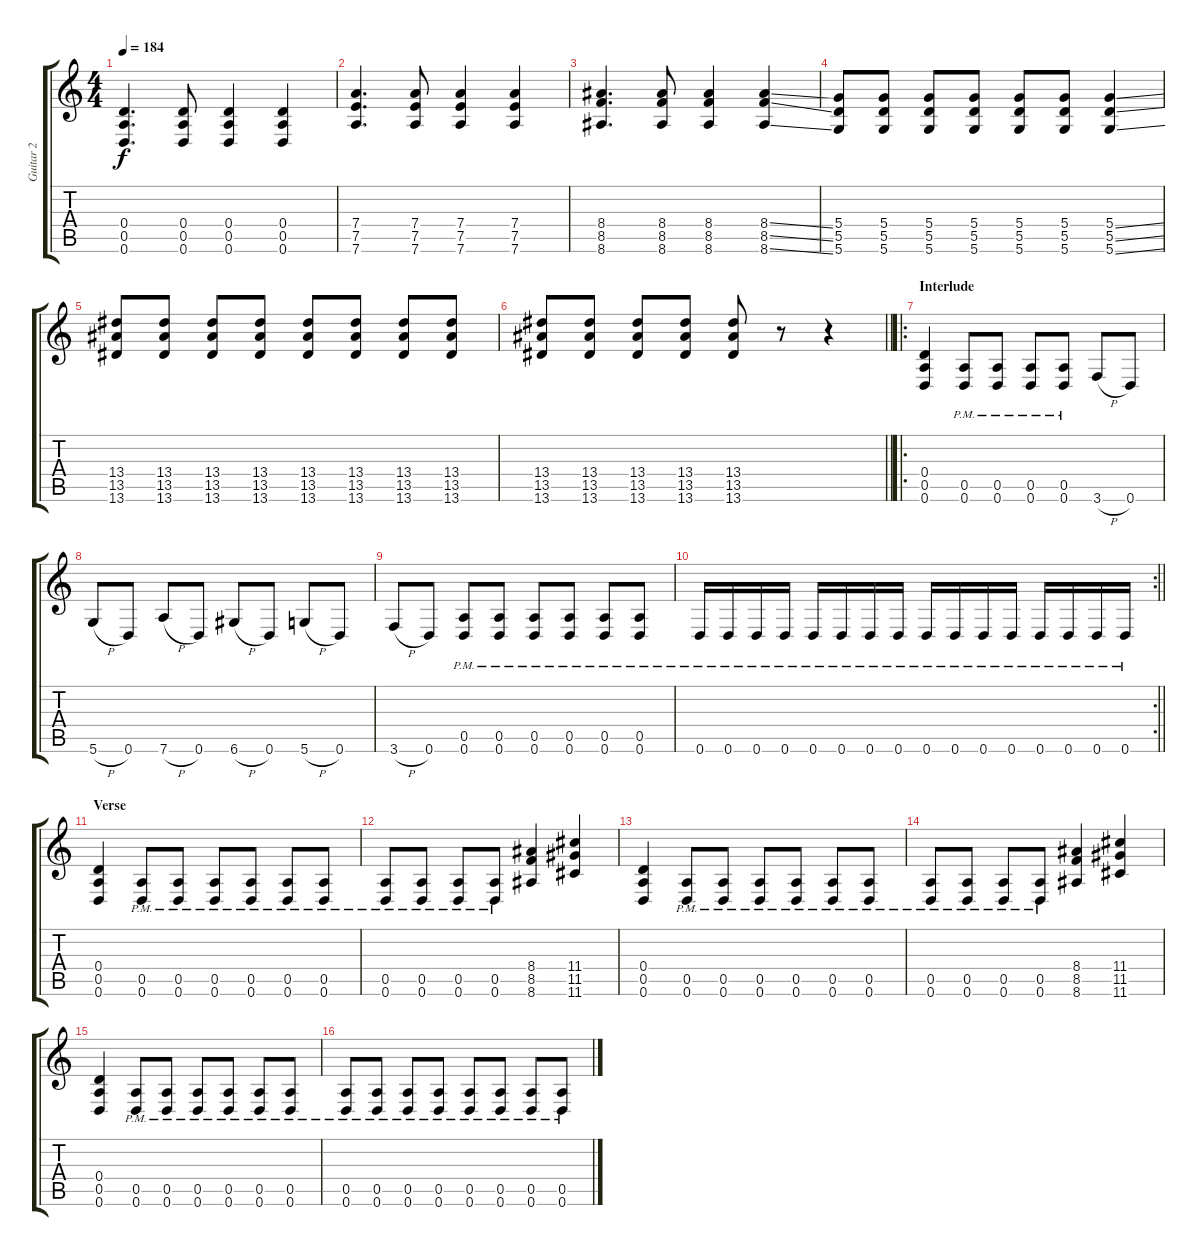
\track ("Guitar 2" "Guitar 2") {instrument distortionguitar}
\staff {score tabs}
\tuning (E4 B3 G3 D3 A2 D2) {hide}
\ts (4 4)
\tempo 184
\clef g2
\ks c
(0.4 0.5 0.6).4{d dy f} (0.4 0.5 0.6).8 (0.4 0.5 0.6).4 (0.4 0.5 0.6).4 |
(7.4 7.5 7.6).4{d} (7.4 7.5 7.6).8 (7.4 7.5 7.6).4 (7.4 7.5 7.6).4 |
(8.4 8.5 8.6).4{d} (8.4 8.5 8.6).8 (8.4 8.5 8.6).4 (8.4{ss} 8.5{ss} 8.6{ss}).4 |
(5.4 5.5 5.6).8 (5.4 5.5 5.6).8 (5.4 5.5 5.6).8 (5.4 5.5 5.6).8 (5.4 5.5 5.6).8 (5.4 5.5 5.6).8 (5.4{ss} 5.5{ss} 5.6{ss}).4 |
(13.4 13.5 13.6).8 (13.4 13.5 13.6).8 (13.4 13.5 13.6).8 (13.4 13.5 13.6).8 (13.4 13.5 13.6).8 (13.4 13.5 13.6).8 (13.4 13.5 13.6).8 (13.4 13.5 13.6).8 |
\barLineRight lightlight
(13.4 13.5 13.6).8 (13.4 13.5 13.6).8 (13.4 13.5 13.6).8 (13.4 13.5 13.6).8 (13.4 13.5 13.6).8 r.8 r.4 |
\ro
\section ("" "Interlude")
(0.4 0.5 0.6).4 (0.5{pm} 0.6{pm}).8 (0.5{pm} 0.6{pm}).8 (0.5{pm} 0.6{pm}).8 (0.5{pm} 0.6{pm}).8 3.6{h}.8 0.6.8 |
5.6{h}.8 0.6.8 7.6{h}.8 0.6.8 6.6{h}.8 0.6.8 5.6{h}.8 0.6.8 |
3.6{h}.8 0.6.8 (0.5{pm} 0.6{pm}).8 (0.5{pm} 0.6{pm}).8 (0.5{pm} 0.6{pm}).8 (0.5{pm} 0.6{pm}).8 (0.5{pm} 0.6{pm}).8 (0.5{pm} 0.6{pm}).8 |
\rc 2
\barLineRight lightlight
0.6{pm}.16 0.6{pm}.16 0.6{pm}.16 0.6{pm}.16 0.6{pm}.16 0.6{pm}.16 0.6{pm}.16 0.6{pm}.16 0.6{pm}.16 0.6{pm}.16 0.6{pm}.16 0.6{pm}.16 0.6{pm}.16 0.6{pm}.16 0.6{pm}.16 0.6{pm}.16 |
\section ("" "Verse")
(0.4 0.5 0.6).4 (0.5{pm} 0.6{pm}).8 (0.5{pm} 0.6{pm}).8 (0.5{pm} 0.6{pm}).8 (0.5{pm} 0.6{pm}).8 (0.5{pm} 0.6{pm}).8 (0.5{pm} 0.6{pm}).8 |
(0.5{pm} 0.6{pm}).8 (0.5{pm} 0.6{pm}).8 (0.5{pm} 0.6{pm}).8 (0.5{pm} 0.6{pm}).8 (8.4 8.5 8.6).4 (11.4 11.5 11.6).4 |
(0.4 0.5 0.6).4 (0.5{pm} 0.6{pm}).8 (0.5{pm} 0.6{pm}).8 (0.5{pm} 0.6{pm}).8 (0.5{pm} 0.6{pm}).8 (0.5{pm} 0.6{pm}).8 (0.5{pm} 0.6{pm}).8 |
(0.5{pm} 0.6{pm}).8 (0.5{pm} 0.6{pm}).8 (0.5{pm} 0.6{pm}).8 (0.5{pm} 0.6{pm}).8 (8.4 8.5 8.6).4 (11.4 11.5 11.6).4 |
(0.4 0.5 0.6).4 (0.5{pm} 0.6{pm}).8 (0.5{pm} 0.6{pm}).8 (0.5{pm} 0.6{pm}).8 (0.5{pm} 0.6{pm}).8 (0.5{pm} 0.6{pm}).8 (0.5{pm} 0.6{pm}).8 |
(0.5{pm} 0.6{pm}).8 (0.5{pm} 0.6{pm}).8 (0.5{pm} 0.6{pm}).8 (0.5{pm} 0.6{pm}).8 (0.5{pm} 0.6{pm}).8 (0.5{pm} 0.6{pm}).8 (0.5{pm} 0.6{pm}).8 (0.5{pm} 0.6{pm}).8
